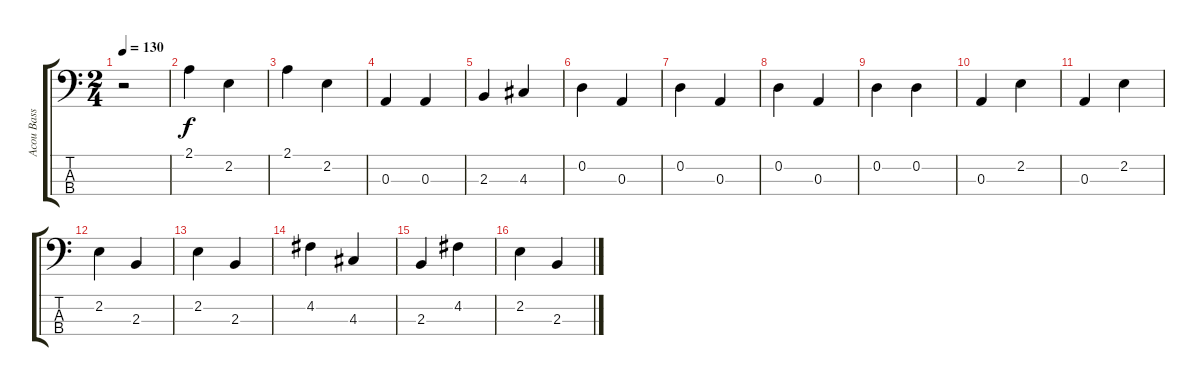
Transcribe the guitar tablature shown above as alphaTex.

\track ("Acou Bass" "Acou Bass") {instrument acousticbass}
\staff {score tabs}
\tuning (G2 D2 A1 E1) {hide}
\ts (2 4)
\tempo 130
\clef f4
\ks c
r.2{dy f instrument acousticbass} |
2.1.4 2.2.4 |
2.1.4 2.2.4 |
0.3.4 0.3.4 |
2.3.4 4.3.4 |
0.2.4 0.3.4 |
0.2.4 0.3.4 |
0.2.4 0.3.4 |
0.2.4 0.2.4 |
0.3.4 2.2.4 |
0.3.4 2.2.4 |
2.2.4 2.3.4 |
2.2.4 2.3.4 |
4.2.4 4.3.4 |
2.3.4 4.2.4 |
2.2.4 2.3.4
